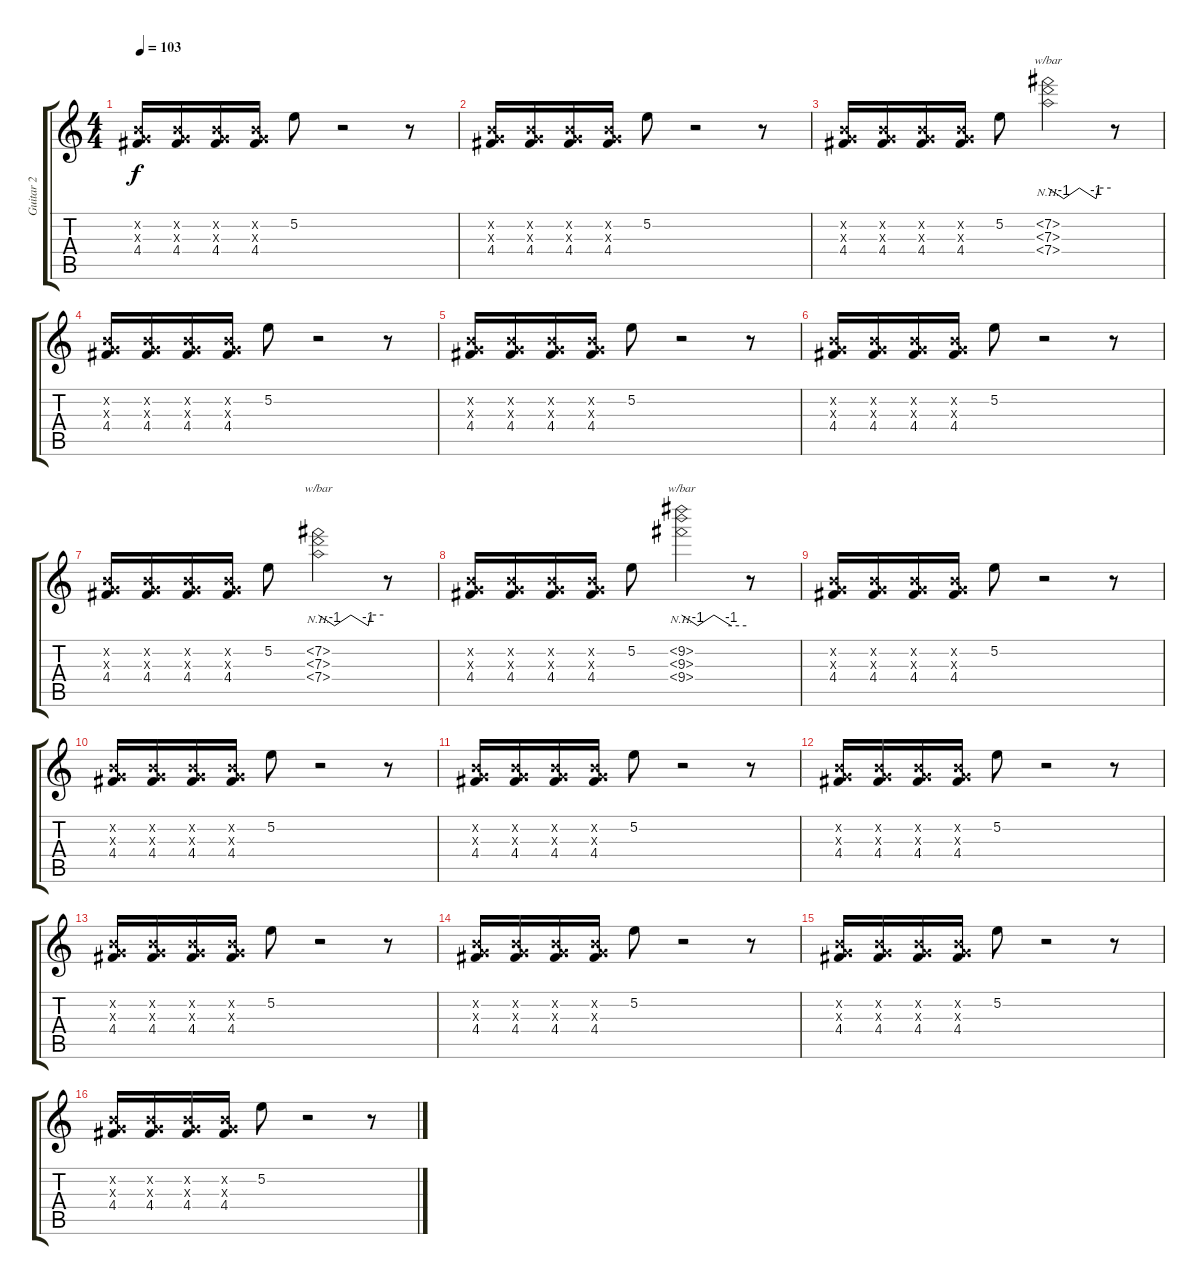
\track ("Guitar 2" "Guitar 2") {instrument distortionguitar}
\staff {score tabs}
\tuning (E4 B3 G3 D3 A2 E2) {hide}
\ts (4 4)
\tempo 103
\clef g2
\ks c
(0.2{x} 0.3{x} 4.4).16{dy f} (0.2{x} 0.3{x} 4.4).16 (0.2{x} 0.3{x} 4.4).16 (0.2{x} 0.3{x} 4.4).16 5.2.8 r.2 r.8 |
(0.2{x} 0.3{x} 4.4).16 (0.2{x} 0.3{x} 4.4).16 (0.2{x} 0.3{x} 4.4).16 (0.2{x} 0.3{x} 4.4).16 5.2.8 r.2 r.8 |
(0.2{x} 0.3{x} 4.4).16 (0.2{x} 0.3{x} 4.4).16 (0.2{x} 0.3{x} 4.4).16 (0.2{x} 0.3{x} 4.4).16 5.2.8 (7.2{nh} 7.3{nh} 7.4{nh}).2{tbe (custom default 0 0 15 -4 30 0 46 -4 48 0 60 0)} r.8 |
(0.2{x} 0.3{x} 4.4).16 (0.2{x} 0.3{x} 4.4).16 (0.2{x} 0.3{x} 4.4).16 (0.2{x} 0.3{x} 4.4).16 5.2.8 r.2 r.8 |
(0.2{x} 0.3{x} 4.4).16 (0.2{x} 0.3{x} 4.4).16 (0.2{x} 0.3{x} 4.4).16 (0.2{x} 0.3{x} 4.4).16 5.2.8 r.2 r.8 |
(0.2{x} 0.3{x} 4.4).16 (0.2{x} 0.3{x} 4.4).16 (0.2{x} 0.3{x} 4.4).16 (0.2{x} 0.3{x} 4.4).16 5.2.8 r.2 r.8 |
(0.2{x} 0.3{x} 4.4).16 (0.2{x} 0.3{x} 4.4).16 (0.2{x} 0.3{x} 4.4).16 (0.2{x} 0.3{x} 4.4).16 5.2.8 (7.2{nh} 7.3{nh} 7.4{nh}).2{tbe (custom default 0 0 15 -4 30 0 46 -4 48 0 60 0)} r.8 |
(0.2{x} 0.3{x} 4.4).16 (0.2{x} 0.3{x} 4.4).16 (0.2{x} 0.3{x} 4.4).16 (0.2{x} 0.3{x} 4.4).16 5.2.8 (9.2{nh} 9.3{nh} 9.4{nh}).2{tbe (custom default 0 0 15 -4 30 0 46 -4 60 -4)} r.8 |
(0.2{x} 0.3{x} 4.4).16 (0.2{x} 0.3{x} 4.4).16 (0.2{x} 0.3{x} 4.4).16 (0.2{x} 0.3{x} 4.4).16 5.2.8 r.2 r.8 |
(0.2{x} 0.3{x} 4.4).16 (0.2{x} 0.3{x} 4.4).16 (0.2{x} 0.3{x} 4.4).16 (0.2{x} 0.3{x} 4.4).16 5.2.8 r.2 r.8 |
(0.2{x} 0.3{x} 4.4).16 (0.2{x} 0.3{x} 4.4).16 (0.2{x} 0.3{x} 4.4).16 (0.2{x} 0.3{x} 4.4).16 5.2.8 r.2 r.8 |
(0.2{x} 0.3{x} 4.4).16 (0.2{x} 0.3{x} 4.4).16 (0.2{x} 0.3{x} 4.4).16 (0.2{x} 0.3{x} 4.4).16 5.2.8 r.2 r.8 |
(0.2{x} 0.3{x} 4.4).16 (0.2{x} 0.3{x} 4.4).16 (0.2{x} 0.3{x} 4.4).16 (0.2{x} 0.3{x} 4.4).16 5.2.8 r.2 r.8 |
(0.2{x} 0.3{x} 4.4).16 (0.2{x} 0.3{x} 4.4).16 (0.2{x} 0.3{x} 4.4).16 (0.2{x} 0.3{x} 4.4).16 5.2.8 r.2 r.8 |
(0.2{x} 0.3{x} 4.4).16 (0.2{x} 0.3{x} 4.4).16 (0.2{x} 0.3{x} 4.4).16 (0.2{x} 0.3{x} 4.4).16 5.2.8 r.2 r.8 |
(0.2{x} 0.3{x} 4.4).16 (0.2{x} 0.3{x} 4.4).16 (0.2{x} 0.3{x} 4.4).16 (0.2{x} 0.3{x} 4.4).16 5.2.8 r.2 r.8
